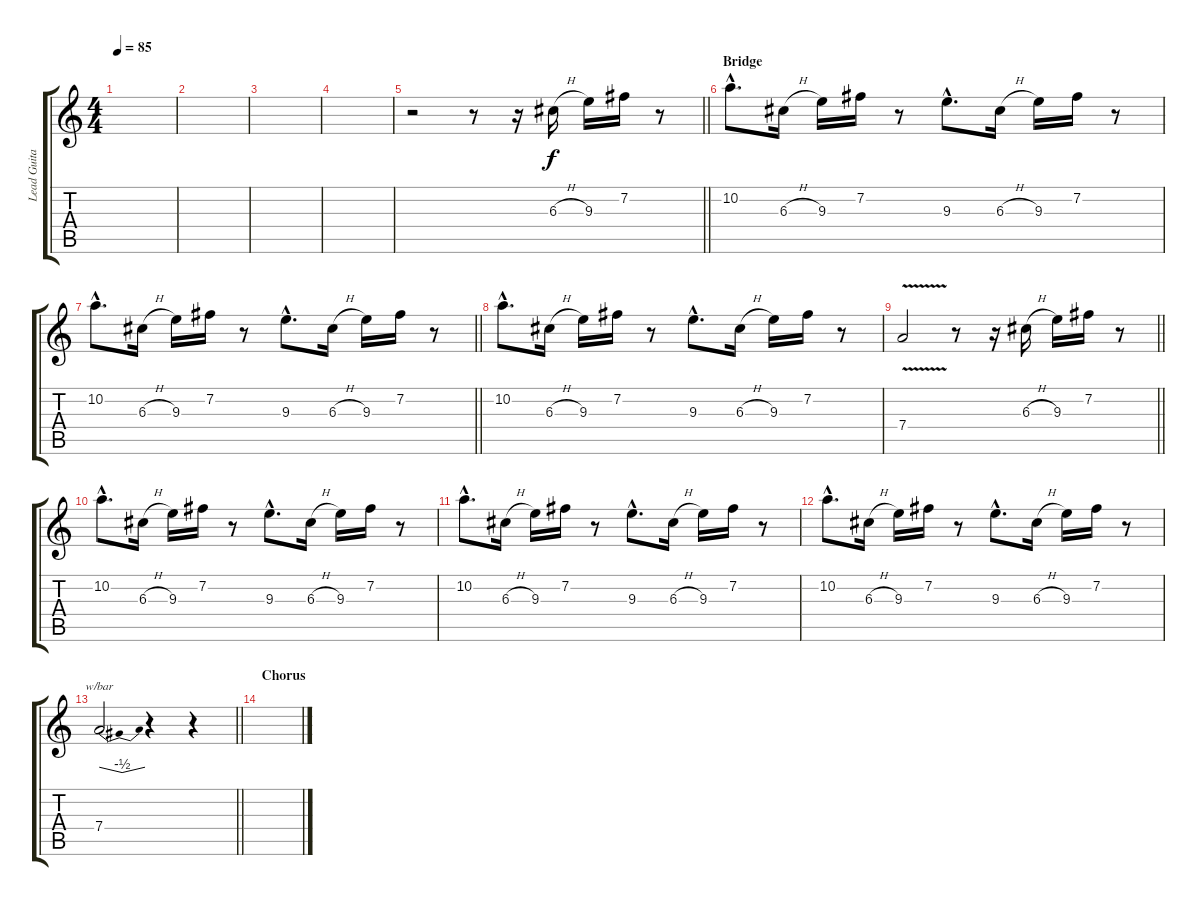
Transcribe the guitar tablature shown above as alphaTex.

\track ("Lead Guitar" "Lead Guita") {instrument distortionguitar}
\staff {score tabs}
\tuning (E4 B3 G3 D3 A2 E2) {hide}
\ts (4 4)
\tempo 85
\clef g2
\ks c
|
|
|
|
\barLineRight lightlight
r.2 r.8 r.16 6.3{h}.16 9.3.16 7.2.16 r.8 |
\section ("" "Bridge")
10.2{hac}.8{d} 6.3{h}.16 9.3.16 7.2.16 r.8 9.3{hac}.8{d} 6.3{h}.16 9.3.16 7.2.16 r.8 |
\barLineRight lightlight
10.2{hac}.8{d} 6.3{h}.16 9.3.16 7.2.16 r.8 9.3{hac}.8{d} 6.3{h}.16 9.3.16 7.2.16 r.8 |
10.2{hac}.8{d} 6.3{h}.16 9.3.16 7.2.16 r.8 9.3{hac}.8{d} 6.3{h}.16 9.3.16 7.2.16 r.8 |
\barLineRight lightlight
7.4{v}.2 r.8 r.16 6.3{h}.16 9.3.16 7.2.16 r.8 |
10.2{hac}.8{d} 6.3{h}.16 9.3.16 7.2.16 r.8 9.3{hac}.8{d} 6.3{h}.16 9.3.16 7.2.16 r.8 |
10.2{hac}.8{d} 6.3{h}.16 9.3.16 7.2.16 r.8 9.3{hac}.8{d} 6.3{h}.16 9.3.16 7.2.16 r.8 |
10.2{hac}.8{d} 6.3{h}.16 9.3.16 7.2.16 r.8 9.3{hac}.8{d} 6.3{h}.16 9.3.16 7.2.16 r.8 |
\barLineRight lightlight
7.4.2{tbe (dip default 0 0 45 -2 60 0)} r.4 r.4 |
\section ("" "Chorus")
